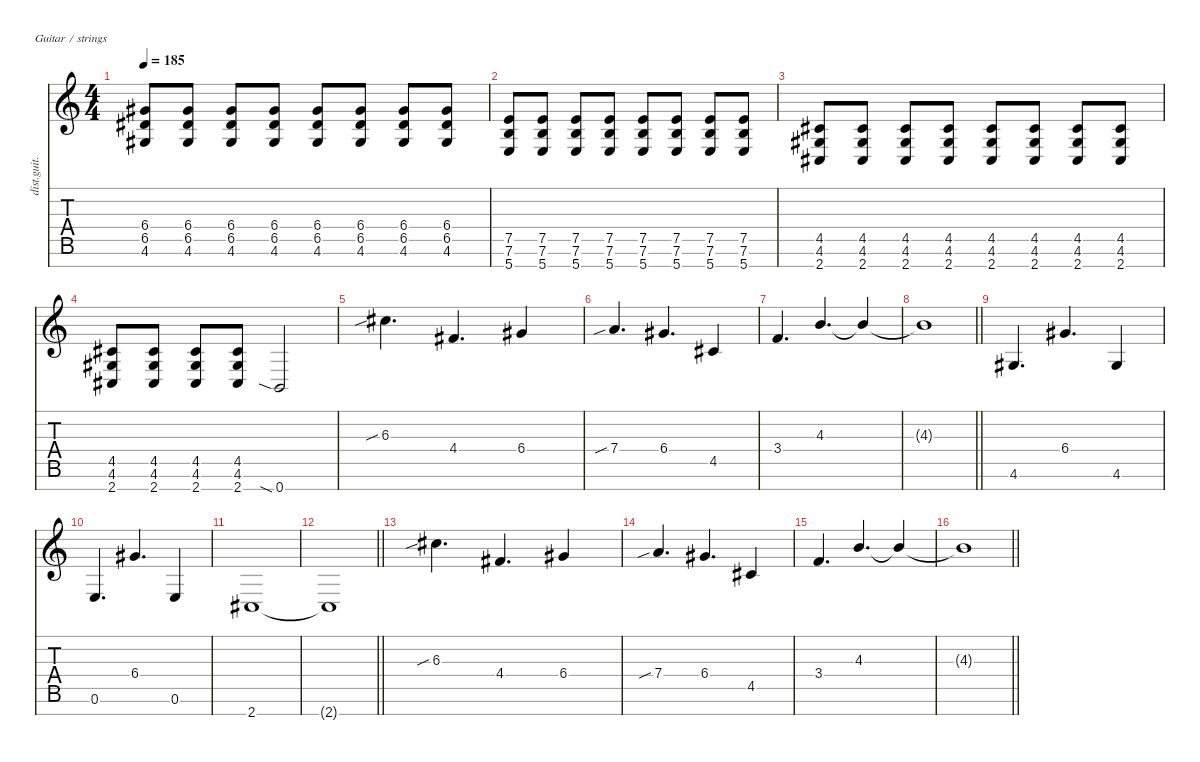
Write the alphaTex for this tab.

\defaultSystemsLayout 4
\hideDynamics
\bracketExtendMode nobrackets
\track ("Distortion Guitar - Zoli" "dist.guit.") {instrument distortionguitar}
\staff {score tabs}
\tuning (E4 B3 G3 D3 A2 E2 B1)
\ts (4 4)
\tempo 185
\clef g2
\ks c
(6.4{acc #} 6.5{acc #} 4.6{acc #}).8{dy f beam Up} (6.4{acc #} 6.5{acc #} 4.6{acc #}).8{beam Up} (6.4{acc #} 6.5{acc #} 4.6{acc #}).8{beam Up} (6.4{acc #} 6.5{acc #} 4.6{acc #}).8{beam Up} (6.4{acc #} 6.5{acc #} 4.6{acc #}).8{beam Up} (6.4{acc #} 6.5{acc #} 4.6{acc #}).8{beam Up} (6.4{acc #} 6.5{acc #} 4.6{acc #}).8{beam Up} (6.4{acc #} 6.5{acc #} 4.6{acc #}).8{beam Up} |
(7.5 7.6 5.7).8{beam Up} (7.5 7.6 5.7).8{beam Up} (7.5 7.6 5.7).8{beam Up} (7.5 7.6 5.7).8{beam Up} (7.5 7.6 5.7).8{beam Up} (7.5 7.6 5.7).8{beam Up} (7.5 7.6 5.7).8{beam Up} (7.5 7.6 5.7).8{beam Up} |
(4.5{acc #} 4.6{acc #} 2.7{acc #}).8{beam Up} (4.5{acc #} 4.6{acc #} 2.7{acc #}).8{beam Up} (4.5{acc #} 4.6{acc #} 2.7{acc #}).8{beam Up} (4.5{acc #} 4.6{acc #} 2.7{acc #}).8{beam Up} (4.5{acc #} 4.6{acc #} 2.7{acc #}).8{beam Up} (4.5{acc #} 4.6{acc #} 2.7{acc #}).8{beam Up} (4.5{acc #} 4.6{acc #} 2.7{acc #}).8{beam Up} (4.5{acc #} 4.6{acc #} 2.7{acc #}).8{beam Up} |
(4.5{acc #} 4.6{acc #} 2.7{acc #}).8{beam Up} (4.5{acc #} 4.6{acc #} 2.7{acc #}).8{beam Up} (4.5{acc #} 4.6{acc #} 2.7{acc #}).8{beam Up} (4.5{acc #} 4.6{acc #} 2.7{acc #}).8{beam Up} 0.7{sia}.2{beam Up} |
6.3{sib acc #}.4{d beam Down} 4.4{acc #}.4{d beam Up} 6.4{acc #}.4{beam Up} |
7.4{sib}.4{d beam Up} 6.4{acc #}.4{d beam Up} 4.5{acc #}.4{beam Up} |
3.4.4{d beam Up} 4.3.4{d beam Up} 4.3{t}.4{beam Up} |
\barLineRight lightlight
4.3{t}.1{beam Down} |
4.6{acc #}.4{d beam Up} 6.4{acc #}.4{d beam Up} 4.6{acc #}.4{beam Up} |
0.6.4{d beam Up} 6.4{acc #}.4{d beam Up} 0.6.4{beam Up} |
2.7{acc #}.1{beam Up} |
\barLineRight lightlight
2.7{t acc #}.1{beam Up} |
6.3{sib acc #}.4{d beam Down} 4.4{acc #}.4{d beam Up} 6.4{acc #}.4{beam Up} |
7.4{sib}.4{d beam Up} 6.4{acc #}.4{d beam Up} 4.5{acc #}.4{beam Up} |
3.4.4{d beam Up} 4.3.4{d beam Up} 4.3{t}.4{beam Up} |
\barLineRight lightlight
4.3{t}.1{beam Down}
